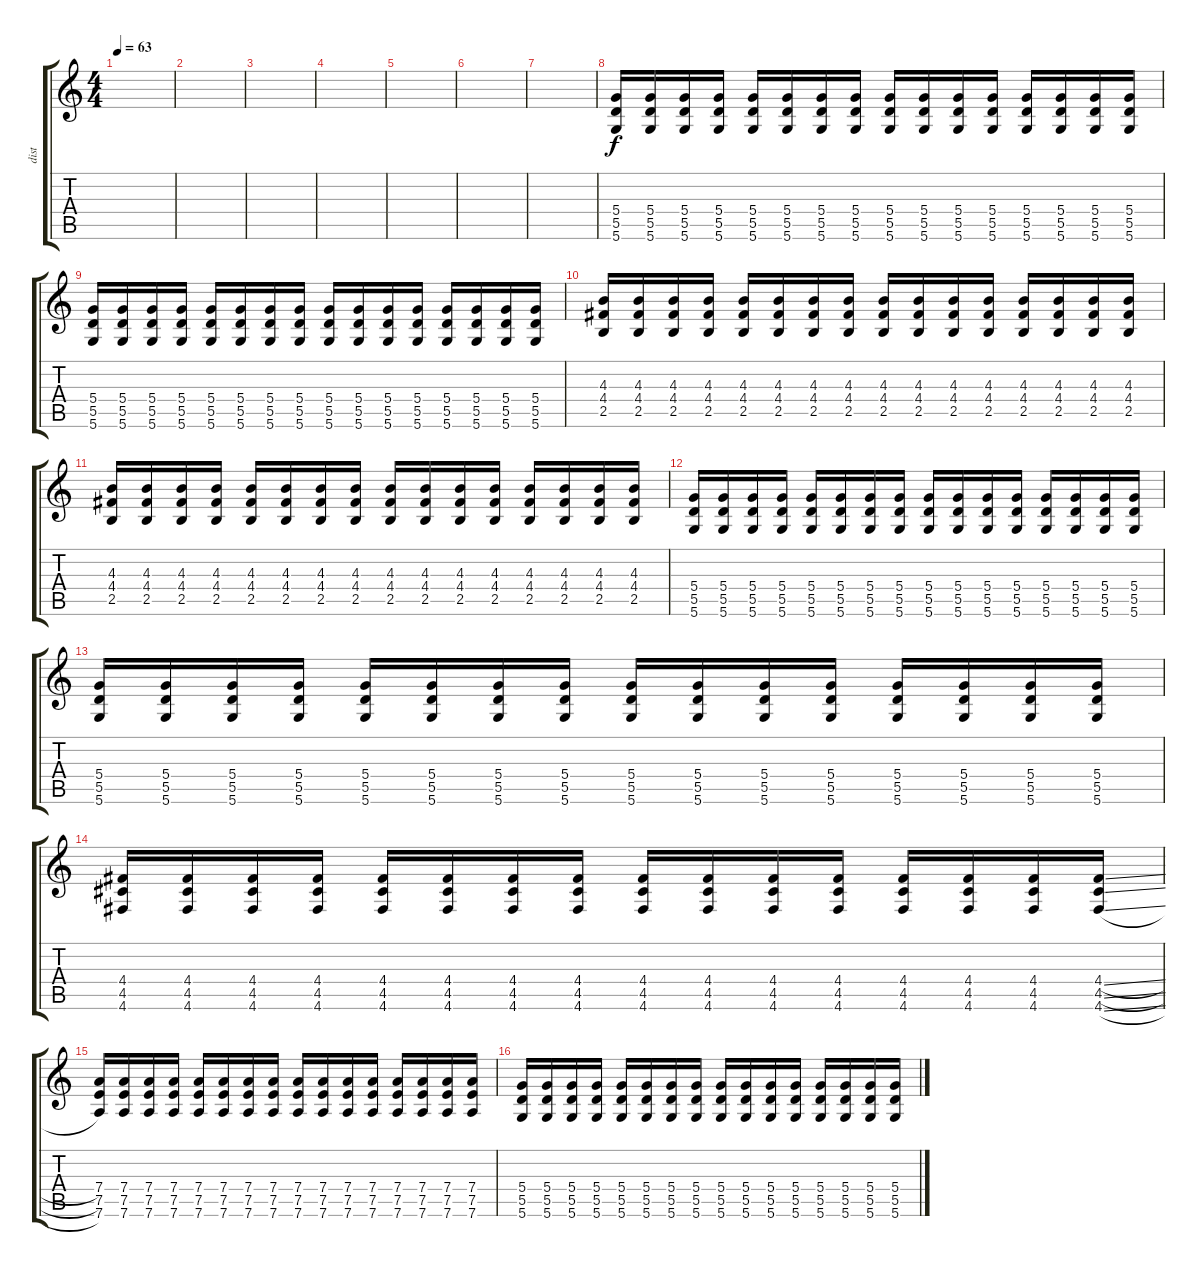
\track ("dist" "dist") {instrument distortionguitar}
\staff {score tabs}
\tuning (E4 B3 G3 D3 A2 D2) {hide}
\ts (4 4)
\tempo 63
\clef g2
\ks c
|
|
|
|
|
|
|
(5.4 5.5 5.6).16 (5.4 5.5 5.6).16 (5.4 5.5 5.6).16 (5.4 5.5 5.6).16 (5.4 5.5 5.6).16 (5.4 5.5 5.6).16 (5.4 5.5 5.6).16 (5.4 5.5 5.6).16 (5.4 5.5 5.6).16 (5.4 5.5 5.6).16 (5.4 5.5 5.6).16 (5.4 5.5 5.6).16 (5.4 5.5 5.6).16 (5.4 5.5 5.6).16 (5.4 5.5 5.6).16 (5.4 5.5 5.6).16 |
(5.4 5.5 5.6).16 (5.4 5.5 5.6).16 (5.4 5.5 5.6).16 (5.4 5.5 5.6).16 (5.4 5.5 5.6).16 (5.4 5.5 5.6).16 (5.4 5.5 5.6).16 (5.4 5.5 5.6).16 (5.4 5.5 5.6).16 (5.4 5.5 5.6).16 (5.4 5.5 5.6).16 (5.4 5.5 5.6).16 (5.4 5.5 5.6).16 (5.4 5.5 5.6).16 (5.4 5.5 5.6).16 (5.4 5.5 5.6).16 |
(4.3 4.4 2.5).16 (4.3 4.4 2.5).16 (4.3 4.4 2.5).16 (4.3 4.4 2.5).16 (4.3 4.4 2.5).16 (4.3 4.4 2.5).16 (4.3 4.4 2.5).16 (4.3 4.4 2.5).16 (4.3 4.4 2.5).16 (4.3 4.4 2.5).16 (4.3 4.4 2.5).16 (4.3 4.4 2.5).16 (4.3 4.4 2.5).16 (4.3 4.4 2.5).16 (4.3 4.4 2.5).16 (4.3 4.4 2.5).16 |
(4.3 4.4 2.5).16 (4.3 4.4 2.5).16 (4.3 4.4 2.5).16 (4.3 4.4 2.5).16 (4.3 4.4 2.5).16 (4.3 4.4 2.5).16 (4.3 4.4 2.5).16 (4.3 4.4 2.5).16 (4.3 4.4 2.5).16 (4.3 4.4 2.5).16 (4.3 4.4 2.5).16 (4.3 4.4 2.5).16 (4.3 4.4 2.5).16 (4.3 4.4 2.5).16 (4.3 4.4 2.5).16 (4.3 4.4 2.5).16 |
(5.4 5.5 5.6).16 (5.4 5.5 5.6).16 (5.4 5.5 5.6).16 (5.4 5.5 5.6).16 (5.4 5.5 5.6).16 (5.4 5.5 5.6).16 (5.4 5.5 5.6).16 (5.4 5.5 5.6).16 (5.4 5.5 5.6).16 (5.4 5.5 5.6).16 (5.4 5.5 5.6).16 (5.4 5.5 5.6).16 (5.4 5.5 5.6).16 (5.4 5.5 5.6).16 (5.4 5.5 5.6).16 (5.4 5.5 5.6).16 |
(5.4 5.5 5.6).16 (5.4 5.5 5.6).16 (5.4 5.5 5.6).16 (5.4 5.5 5.6).16 (5.4 5.5 5.6).16 (5.4 5.5 5.6).16 (5.4 5.5 5.6).16 (5.4 5.5 5.6).16 (5.4 5.5 5.6).16 (5.4 5.5 5.6).16 (5.4 5.5 5.6).16 (5.4 5.5 5.6).16 (5.4 5.5 5.6).16 (5.4 5.5 5.6).16 (5.4 5.5 5.6).16 (5.4 5.5 5.6).16 |
(4.4 4.5 4.6).16 (4.4 4.5 4.6).16 (4.4 4.5 4.6).16 (4.4 4.5 4.6).16 (4.4 4.5 4.6).16 (4.4 4.5 4.6).16 (4.4 4.5 4.6).16 (4.4 4.5 4.6).16 (4.4 4.5 4.6).16 (4.4 4.5 4.6).16 (4.4 4.5 4.6).16 (4.4 4.5 4.6).16 (4.4 4.5 4.6).16 (4.4 4.5 4.6).16 (4.4 4.5 4.6).16 (4.4{sl} 4.5{sl} 4.6{sl}).16 |
(7.4 7.5 7.6).16 (7.4 7.5 7.6).16 (7.4 7.5 7.6).16 (7.4 7.5 7.6).16 (7.4 7.5 7.6).16 (7.4 7.5 7.6).16 (7.4 7.5 7.6).16 (7.4 7.5 7.6).16 (7.4 7.5 7.6).16 (7.4 7.5 7.6).16 (7.4 7.5 7.6).16 (7.4 7.5 7.6).16 (7.4 7.5 7.6).16 (7.4 7.5 7.6).16 (7.4 7.5 7.6).16 (7.4 7.5 7.6).16 |
(5.4 5.5 5.6).16 (5.4 5.5 5.6).16 (5.4 5.5 5.6).16 (5.4 5.5 5.6).16 (5.4 5.5 5.6).16 (5.4 5.5 5.6).16 (5.4 5.5 5.6).16 (5.4 5.5 5.6).16 (5.4 5.5 5.6).16 (5.4 5.5 5.6).16 (5.4 5.5 5.6).16 (5.4 5.5 5.6).16 (5.4 5.5 5.6).16 (5.4 5.5 5.6).16 (5.4 5.5 5.6).16 (5.4 5.5 5.6).16
